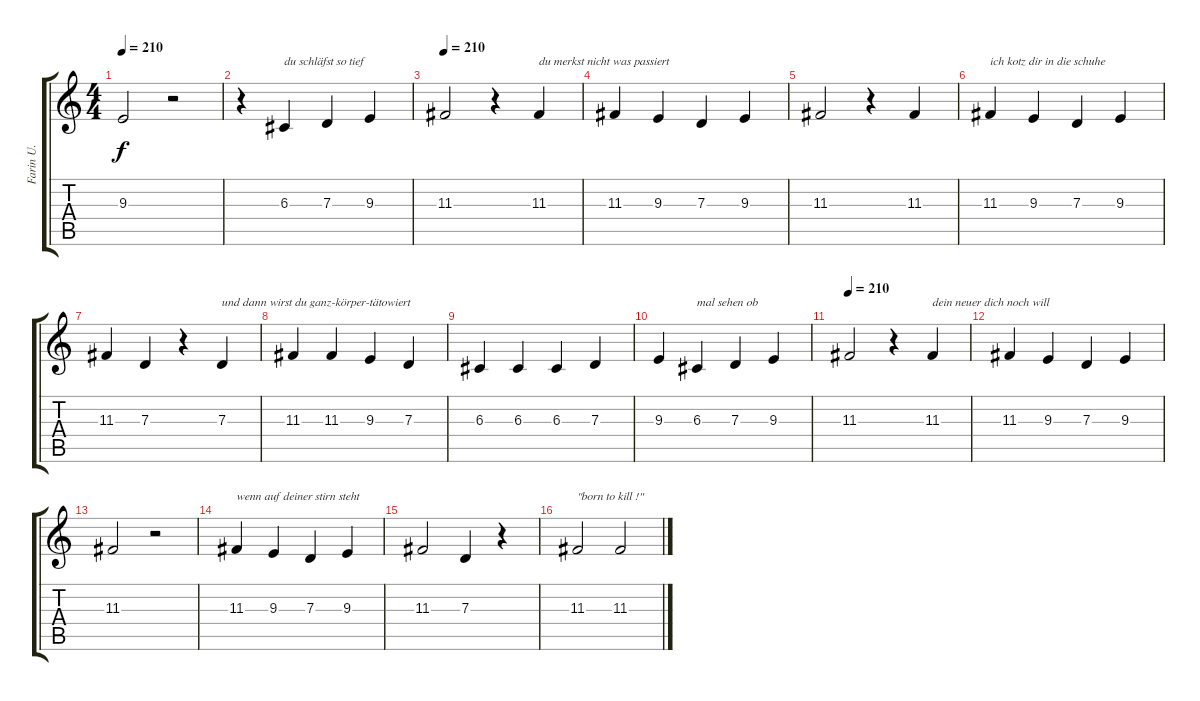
\track ("Farin U." "Farin U.") {instrument flute}
\staff {score tabs}
\tuning (E4 B3 G3 D3 A2 E2) {hide}
\ts (4 4)
\tempo 210
\clef g2
\ks c
9.3.2{dy f} r.2 |
r.4 6.3.4{txt "du schläfst so tief"} 7.3.4 9.3.4 |
\tempo 210
11.3.2 r.4 11.3.4{txt "du merkst nicht was passiert"} |
11.3.4 9.3.4 7.3.4 9.3.4 |
11.3.2 r.4 11.3.4 |
11.3.4{txt "ich kotz dir in die schuhe"} 9.3.4 7.3.4 9.3.4 |
11.3.4 7.3.4 r.4 7.3.4{txt "und dann wirst du ganz-körper-tätowiert"} |
11.3.4 11.3.4 9.3.4 7.3.4 |
6.3.4 6.3.4 6.3.4 7.3.4 |
9.3.4 6.3.4{txt "mal sehen ob"} 7.3.4 9.3.4 |
\tempo 210
11.3.2 r.4 11.3.4{txt "dein neuer dich noch will"} |
11.3.4 9.3.4 7.3.4 9.3.4 |
11.3.2 r.2 |
11.3.4{txt "wenn auf deiner stirn steht"} 9.3.4 7.3.4 9.3.4 |
11.3.2 7.3.4 r.4 |
11.3.2{txt "\"born to kill !\""} 11.3.2
